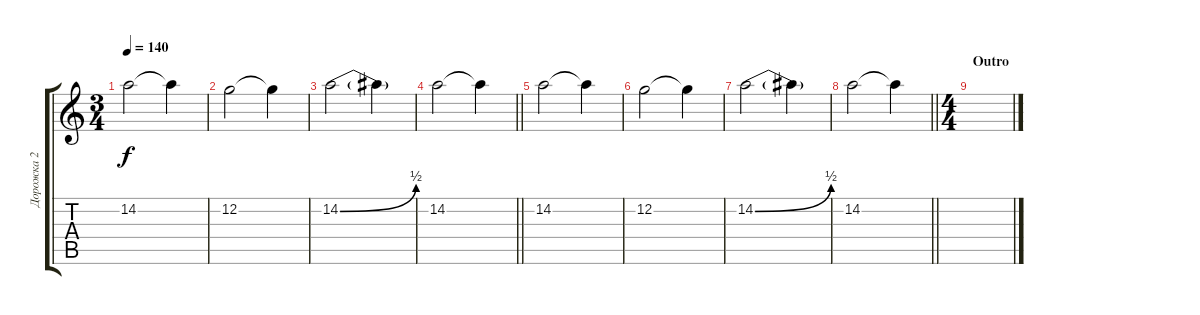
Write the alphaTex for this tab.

\track ("Дорожка 2" "Дорожка 2") {instrument distortionguitar}
\staff {score tabs}
\tuning (C4 G3 Eb3 Bb2 F2 C2) {hide}
\ts (3 4)
\tempo 140
\clef g2
\ks c
14.2.2{dy f} 14.2{t}.4 |
12.2.2 12.2{t}.4 |
14.2{be (bend 0 0 60 2)}.2 14.2{t}.4 |
\barLineRight lightlight
14.2.2 14.2{t}.4 |
14.2.2 14.2{t}.4 |
12.2.2 12.2{t}.4 |
14.2{be (bend 0 0 60 2)}.2 14.2{t}.4 |
\barLineRight lightlight
14.2.2 14.2{t}.4 |
\ts (4 4)
\section ("" "Outro")
